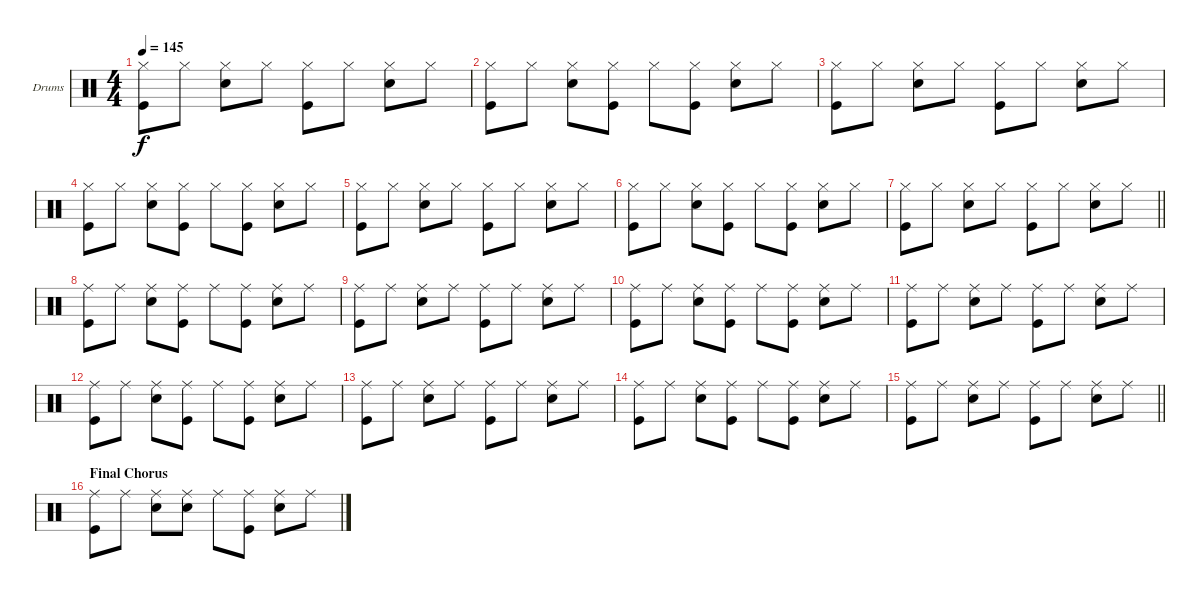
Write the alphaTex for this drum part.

\bracketExtendMode groupsimilarinstruments
\firstSystemTrackNameOrientation horizontal
\otherSystemsTrackNameOrientation horizontal
\track ("Fabrizio" "Drums") {instrument percussion}
\staff {score}
\articulation defaults
\ts (4 4)
\tempo 145
\clef neutral
\ks c
("Kick (hit)" "Hi-Hat (closed)").8{dy f} "Hi-Hat (closed)".8 ("Hi-Hat (closed)" "Snare (hit) 2").8 "Hi-Hat (closed)".8 ("Kick (hit)" "Hi-Hat (closed)").8 "Hi-Hat (closed)".8 ("Hi-Hat (closed)" "Snare (hit) 2").8 "Hi-Hat (closed)".8 |
("Hi-Hat (closed)" "Kick (hit)").8 "Hi-Hat (closed)".8 ("Snare (hit) 2" "Hi-Hat (closed)").8 ("Hi-Hat (closed)" "Kick (hit)").8 "Hi-Hat (closed)".8 ("Hi-Hat (closed)" "Kick (hit)").8 ("Snare (hit) 2" "Hi-Hat (closed)").8 "Hi-Hat (closed)".8 |
("Kick (hit)" "Hi-Hat (closed)").8 "Hi-Hat (closed)".8 ("Hi-Hat (closed)" "Snare (hit) 2").8 "Hi-Hat (closed)".8 ("Kick (hit)" "Hi-Hat (closed)").8 "Hi-Hat (closed)".8 ("Hi-Hat (closed)" "Snare (hit) 2").8 "Hi-Hat (closed)".8 |
("Hi-Hat (closed)" "Kick (hit)").8 "Hi-Hat (closed)".8 ("Snare (hit) 2" "Hi-Hat (closed)").8 ("Hi-Hat (closed)" "Kick (hit)").8 "Hi-Hat (closed)".8 ("Hi-Hat (closed)" "Kick (hit)").8 ("Snare (hit) 2" "Hi-Hat (closed)").8 "Hi-Hat (closed)".8 |
("Kick (hit)" "Hi-Hat (closed)").8 "Hi-Hat (closed)".8 ("Hi-Hat (closed)" "Snare (hit) 2").8 "Hi-Hat (closed)".8 ("Kick (hit)" "Hi-Hat (closed)").8 "Hi-Hat (closed)".8 ("Hi-Hat (closed)" "Snare (hit) 2").8 "Hi-Hat (closed)".8 |
("Hi-Hat (closed)" "Kick (hit)").8 "Hi-Hat (closed)".8 ("Snare (hit) 2" "Hi-Hat (closed)").8 ("Hi-Hat (closed)" "Kick (hit)").8 "Hi-Hat (closed)".8 ("Hi-Hat (closed)" "Kick (hit)").8 ("Snare (hit) 2" "Hi-Hat (closed)").8 "Hi-Hat (closed)".8 |
\barLineRight lightlight
("Kick (hit)" "Hi-Hat (closed)").8 "Hi-Hat (closed)".8 ("Hi-Hat (closed)" "Snare (hit) 2").8 "Hi-Hat (closed)".8 ("Kick (hit)" "Hi-Hat (closed)").8 "Hi-Hat (closed)".8 ("Hi-Hat (closed)" "Snare (hit) 2").8 "Hi-Hat (closed)".8 |
("Kick (hit)" "Ride (middle)").8 "Ride (middle)".8 ("Snare (hit) 2" "Ride (middle)").8 ("Kick (hit)" "Ride (middle)").8 "Ride (middle)".8 ("Kick (hit)" "Ride (middle)").8 ("Snare (hit) 2" "Ride (middle)").8 "Ride (middle)".8 |
("Kick (hit)" "Ride (middle)").8 "Ride (middle)".8 ("Snare (hit) 2" "Ride (middle)").8 "Ride (middle)".8 ("Kick (hit)" "Ride (middle)").8 "Ride (middle)".8 ("Snare (hit) 2" "Ride (middle)").8 "Ride (middle)".8 |
("Kick (hit)" "Ride (middle)").8 "Ride (middle)".8 ("Snare (hit) 2" "Ride (middle)").8 ("Kick (hit)" "Ride (middle)").8 "Ride (middle)".8 ("Kick (hit)" "Ride (middle)").8 ("Snare (hit) 2" "Ride (middle)").8 "Ride (middle)".8 |
("Kick (hit)" "Ride (middle)").8 "Ride (middle)".8 ("Snare (hit) 2" "Ride (middle)").8 "Ride (middle)".8 ("Kick (hit)" "Ride (middle)").8 "Ride (middle)".8 ("Snare (hit) 2" "Ride (middle)").8 "Ride (middle)".8 |
("Kick (hit)" "Ride (middle)").8 "Ride (middle)".8 ("Snare (hit) 2" "Ride (middle)").8 ("Kick (hit)" "Ride (middle)").8 "Ride (middle)".8 ("Kick (hit)" "Ride (middle)").8 ("Snare (hit) 2" "Ride (middle)").8 "Ride (middle)".8 |
("Kick (hit)" "Ride (middle)").8 "Ride (middle)".8 ("Snare (hit) 2" "Ride (middle)").8 "Ride (middle)".8 ("Kick (hit)" "Ride (middle)").8 "Ride (middle)".8 ("Snare (hit) 2" "Ride (middle)").8 "Ride (middle)".8 |
("Kick (hit)" "Ride (middle)").8 "Ride (middle)".8 ("Snare (hit) 2" "Ride (middle)").8 ("Kick (hit)" "Ride (middle)").8 "Ride (middle)".8 ("Kick (hit)" "Ride (middle)").8 ("Snare (hit) 2" "Ride (middle)").8 "Ride (middle)".8 |
\barLineRight lightlight
("Kick (hit)" "Ride (middle)").8 "Ride (middle)".8 ("Snare (hit) 2" "Ride (middle)").8 "Ride (middle)".8 ("Kick (hit)" "Ride (middle)").8 "Ride (middle)".8 ("Snare (hit) 2" "Ride (middle)").8 "Ride (middle)".8 |
\section ("" "Final Chorus")
("Kick (hit)" "Ride (middle)").8 "Ride (middle)".8 ("Snare (hit) 2" "Ride (middle)").8 ("Snare (hit) 2" "Ride (middle)").8 "Ride (middle)".8 ("Kick (hit)" "Ride (middle)").8 ("Snare (hit) 2" "Ride (middle)").8 "Ride (middle)".8
